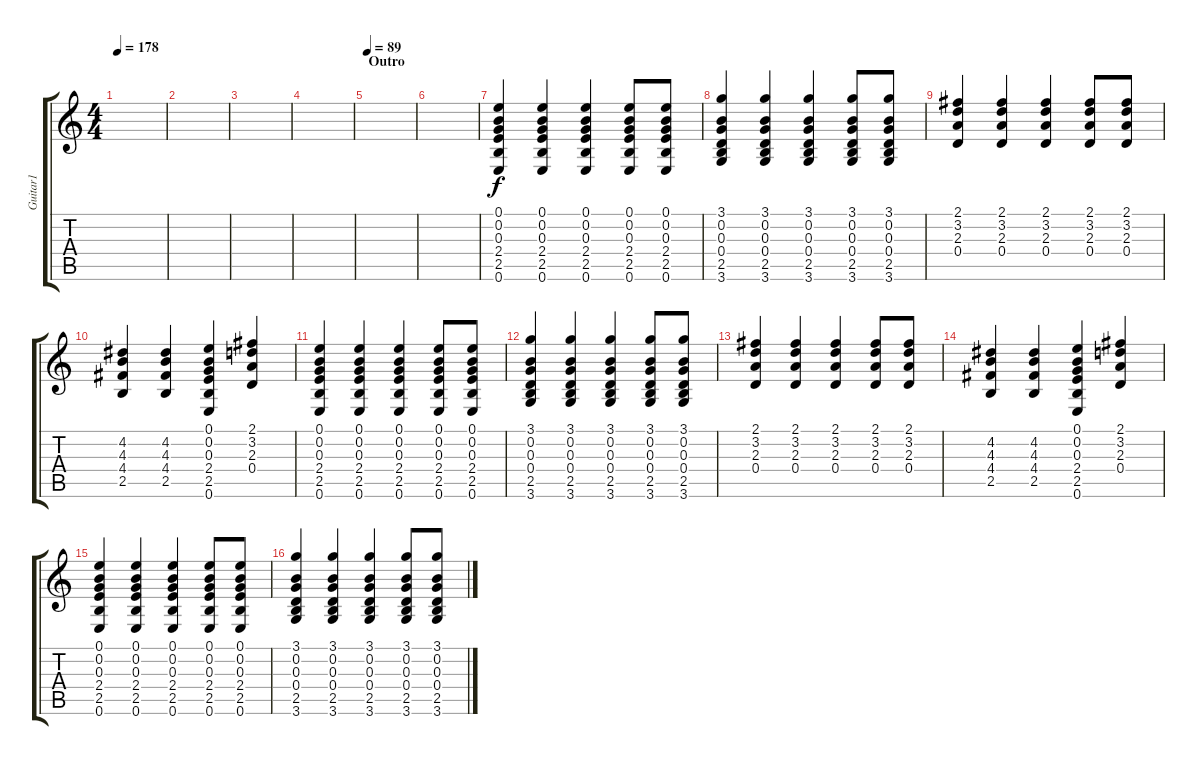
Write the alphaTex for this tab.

\track ("Guitar1" "Guitar1") {instrument acousticguitarsteel}
\staff {score tabs}
\tuning (E4 B3 G3 D3 A2 E2) {hide}
\ts (4 4)
\tempo 178
\clef g2
\ks c
|
|
|
|
\section ("" "Outro")
\tempo 89
|
|
(0.1 0.2 0.3 2.4 2.5 0.6).4 (0.1 0.2 0.3 2.4 2.5 0.6).4 (0.1 0.2 0.3 2.4 2.5 0.6).4 (0.1 0.2 0.3 2.4 2.5 0.6).8 (0.1 0.2 0.3 2.4 2.5 0.6).8 |
(3.1 0.2 0.3 0.4 2.5 3.6).4 (3.1 0.2 0.3 0.4 2.5 3.6).4 (3.1 0.2 0.3 0.4 2.5 3.6).4 (3.1 0.2 0.3 0.4 2.5 3.6).8 (3.1 0.2 0.3 0.4 2.5 3.6).8 |
(2.1 3.2 2.3 0.4).4 (2.1 3.2 2.3 0.4).4 (2.1 3.2 2.3 0.4).4 (2.1 3.2 2.3 0.4).8 (2.1 3.2 2.3 0.4).8 |
(4.2 4.3 4.4 2.5).4 (4.2 4.3 4.4 2.5).4 (0.1 0.2 0.3 2.4 2.5 0.6).4 (2.1 3.2 2.3 0.4).4 |
(0.1 0.2 0.3 2.4 2.5 0.6).4 (0.1 0.2 0.3 2.4 2.5 0.6).4 (0.1 0.2 0.3 2.4 2.5 0.6).4 (0.1 0.2 0.3 2.4 2.5 0.6).8 (0.1 0.2 0.3 2.4 2.5 0.6).8 |
(3.1 0.2 0.3 0.4 2.5 3.6).4 (3.1 0.2 0.3 0.4 2.5 3.6).4 (3.1 0.2 0.3 0.4 2.5 3.6).4 (3.1 0.2 0.3 0.4 2.5 3.6).8 (3.1 0.2 0.3 0.4 2.5 3.6).8 |
(2.1 3.2 2.3 0.4).4 (2.1 3.2 2.3 0.4).4 (2.1 3.2 2.3 0.4).4 (2.1 3.2 2.3 0.4).8 (2.1 3.2 2.3 0.4).8 |
(4.2 4.3 4.4 2.5).4 (4.2 4.3 4.4 2.5).4 (0.1 0.2 0.3 2.4 2.5 0.6).4 (2.1 3.2 2.3 0.4).4 |
(0.1 0.2 0.3 2.4 2.5 0.6).4 (0.1 0.2 0.3 2.4 2.5 0.6).4 (0.1 0.2 0.3 2.4 2.5 0.6).4 (0.1 0.2 0.3 2.4 2.5 0.6).8 (0.1 0.2 0.3 2.4 2.5 0.6).8 |
(3.1 0.2 0.3 0.4 2.5 3.6).4 (3.1 0.2 0.3 0.4 2.5 3.6).4 (3.1 0.2 0.3 0.4 2.5 3.6).4 (3.1 0.2 0.3 0.4 2.5 3.6).8 (3.1 0.2 0.3 0.4 2.5 3.6).8
